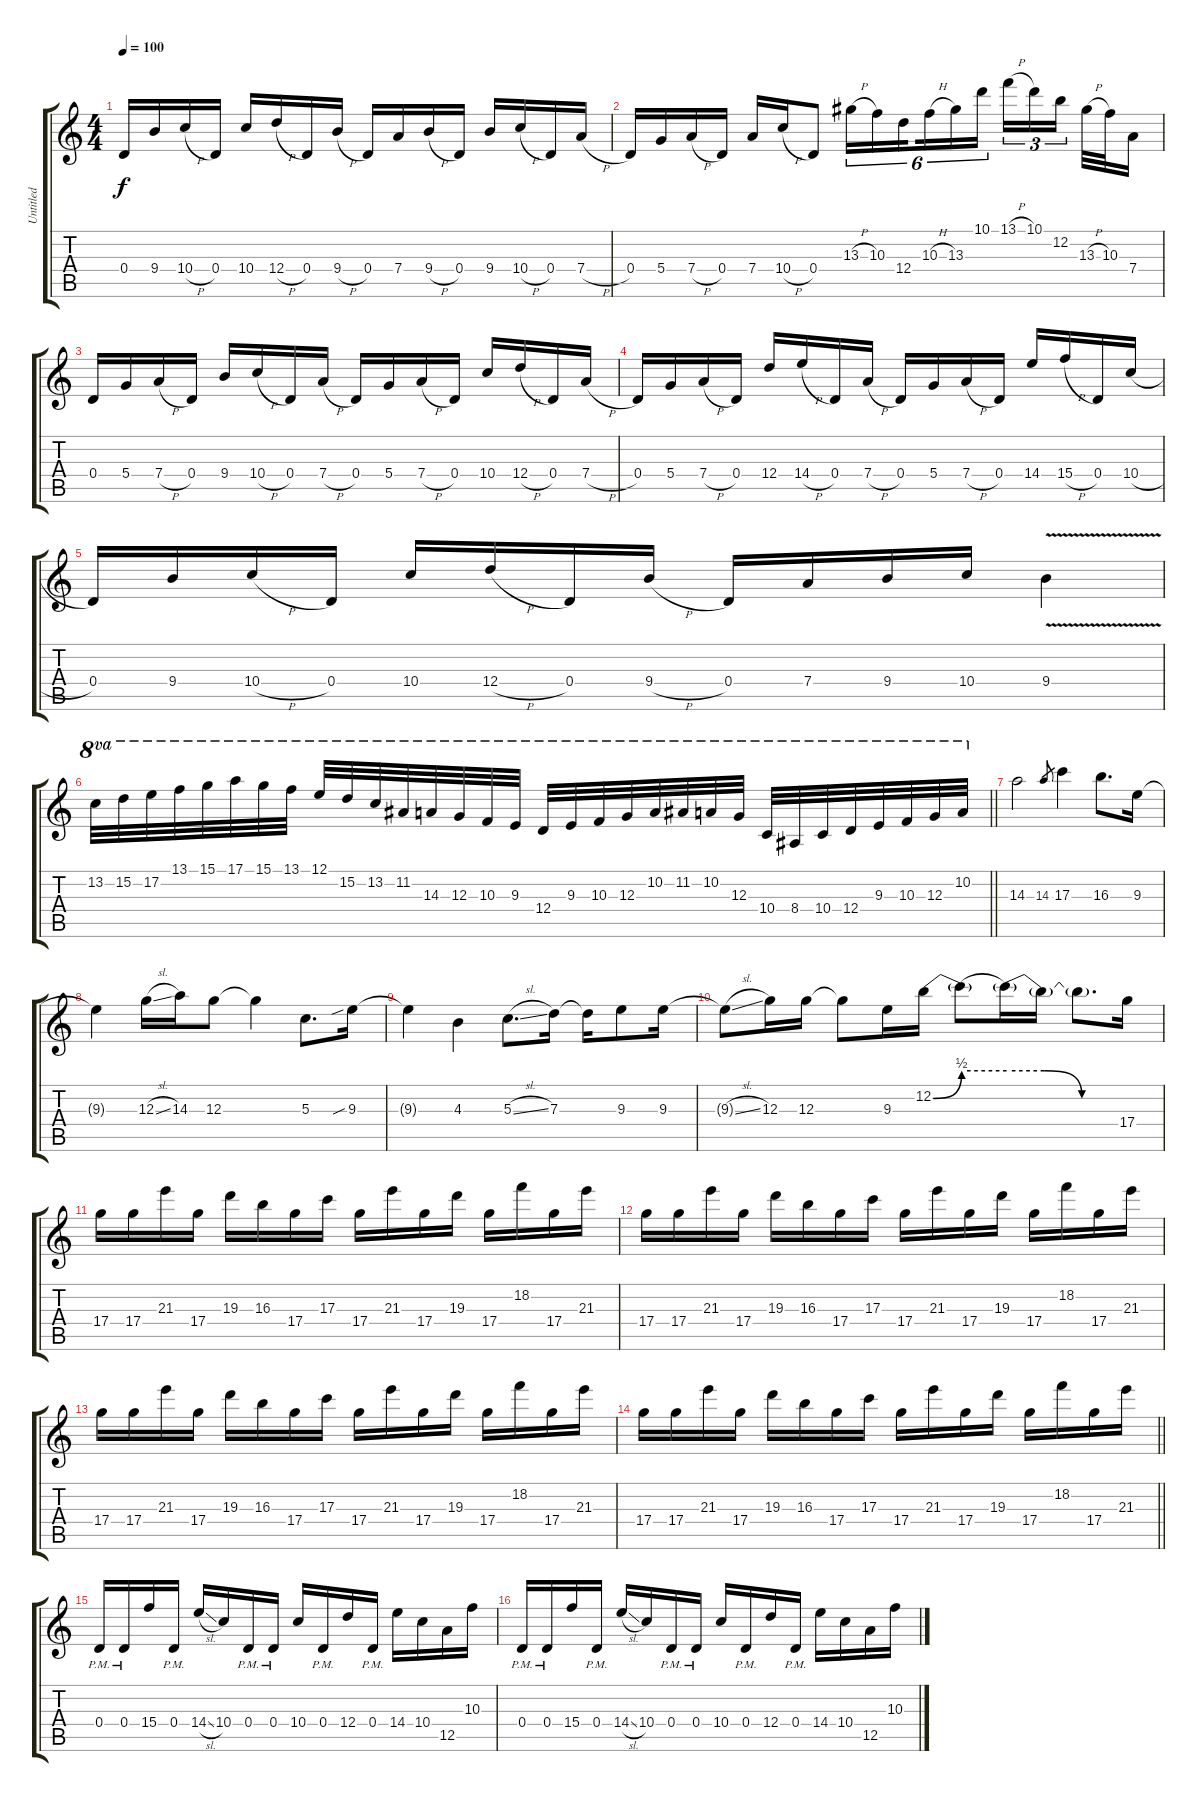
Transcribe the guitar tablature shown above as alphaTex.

\track ("Untitled" "Untitled") {instrument overdrivenguitar}
\staff {score tabs}
\tuning (E4 B3 G3 D3 A2 E2) {hide}
\ts (4 4)
\tempo 100
\clef g2
\ks c
0.4.16{dy f} 9.4.16 10.4{h}.16 0.4.16 10.4.16 12.4{h}.16 0.4.16 9.4{h}.16 0.4.16 7.4.16 9.4{h}.16 0.4.16 9.4.16 10.4{h}.16 0.4.16 7.4{h}.16 |
0.4.16 5.4.16 7.4{h}.16 0.4.16 7.4.16 10.4{h}.16 0.4.8 13.3{h}.16{tu (6 4)} 10.3.16{tu (6 4)} 12.4.16{tu (6 4) beam splitsecondary} 10.3{h}.16{tu (6 4)} 13.3.16{tu (6 4)} 10.1.16{tu (6 4)} 13.1{h}.16{tu (3 2)} 10.1.16{tu (3 2)} 12.2.16{tu (3 2) beam splitsecondary} 13.3{h}.32 10.3.32 7.4.16 |
0.4.16 5.4.16 7.4{h}.16 0.4.16 9.4.16 10.4{h}.16 0.4.16 7.4{h}.16 0.4.16 5.4.16 7.4{h}.16 0.4.16 10.4.16 12.4{h}.16 0.4.16 7.4{h}.16 |
0.4.16 5.4.16 7.4{h}.16 0.4.16 12.4.16 14.4{h}.16 0.4.16 7.4{h}.16 0.4.16 5.4.16 7.4{h}.16 0.4.16 14.4.16 15.4{h}.16 0.4.16 10.4{h}.16 |
0.4.16 9.4.16 10.4{h}.16 0.4.16 10.4.16 12.4{h}.16 0.4.16 9.4{h}.16 0.4.16 7.4.16 9.4.16 10.4.16 9.4{v}.4 |
\barLineRight lightlight
13.2.32{ot 8va} 15.2.32{ot 8va} 17.2.32{ot 8va} 13.1.32{ot 8va} 15.1.32{ot 8va} 17.1.32{ot 8va} 15.1.32{ot 8va} 13.1.32{ot 8va} 12.1.32{ot 8va} 15.2.32{ot 8va} 13.2.32{ot 8va} 11.2.32{ot 8va} 14.3.32{ot 8va} 12.3.32{ot 8va} 10.3.32{ot 8va} 9.3.32{ot 8va} 12.4.32{ot 8va} 9.3.32{ot 8va} 10.3.32{ot 8va} 12.3.32{ot 8va} 10.2.32{ot 8va} 11.2.32{ot 8va} 10.2.32{ot 8va} 12.3.32{ot 8va} 10.4.32{ot 8va} 8.4.32{ot 8va} 10.4.32{ot 8va} 12.4.32{ot 8va} 9.3.32{ot 8va} 10.3.32{ot 8va} 12.3.32{ot 8va} 10.2.32{ot 8va} |
14.3.2 14.3.8{gr} 17.3.4 16.3.8{d} 9.3.16 |
9.3{t}.4 12.3{sl}.16 14.3.16 12.3.8 12.3{t}.4 5.3.8{d} 9.3{sib}.16 |
9.3{t}.4 4.3.4 5.3{sl}.8{d} 7.3.16 7.3{t}.16 9.3.8 9.3.16 |
9.3{sl t}.8 12.3.16 12.3.16 12.3{t}.8 9.3.16 12.2{be (bend 0 0 60 2)}.16 12.2{be (hold 0 2 60 2) t}.8 12.2{be (custom 0 2 20 2 40 0 60 0) t}.16 12.2{t}.16 12.2{t}.8{d} 17.4.16 |
17.4.16 17.4.16 21.3.16 17.4.16 19.3.16 16.3.16 17.4.16 17.3.16 17.4.16 21.3.16 17.4.16 19.3.16 17.4.16 18.2.16 17.4.16 21.3.16 |
17.4.16 17.4.16 21.3.16 17.4.16 19.3.16 16.3.16 17.4.16 17.3.16 17.4.16 21.3.16 17.4.16 19.3.16 17.4.16 18.2.16 17.4.16 21.3.16 |
17.4.16 17.4.16 21.3.16 17.4.16 19.3.16 16.3.16 17.4.16 17.3.16 17.4.16 21.3.16 17.4.16 19.3.16 17.4.16 18.2.16 17.4.16 21.3.16 |
\barLineRight lightlight
17.4.16 17.4.16 21.3.16 17.4.16 19.3.16 16.3.16 17.4.16 17.3.16 17.4.16 21.3.16 17.4.16 19.3.16 17.4.16 18.2.16 17.4.16 21.3.16 |
0.4{pm}.16 0.4{pm}.16 15.4.16 0.4{pm}.16 14.4{sl}.16 10.4.16 0.4{pm}.16 0.4{pm}.16 10.4.16 0.4{pm}.16 12.4.16 0.4{pm}.16 14.4.16 10.4.16 12.5.16 10.3.16 |
0.4{pm}.16 0.4{pm}.16 15.4.16 0.4{pm}.16 14.4{sl}.16 10.4.16 0.4{pm}.16 0.4{pm}.16 10.4.16 0.4{pm}.16 12.4.16 0.4{pm}.16 14.4.16 10.4.16 12.5.16 10.3.16
